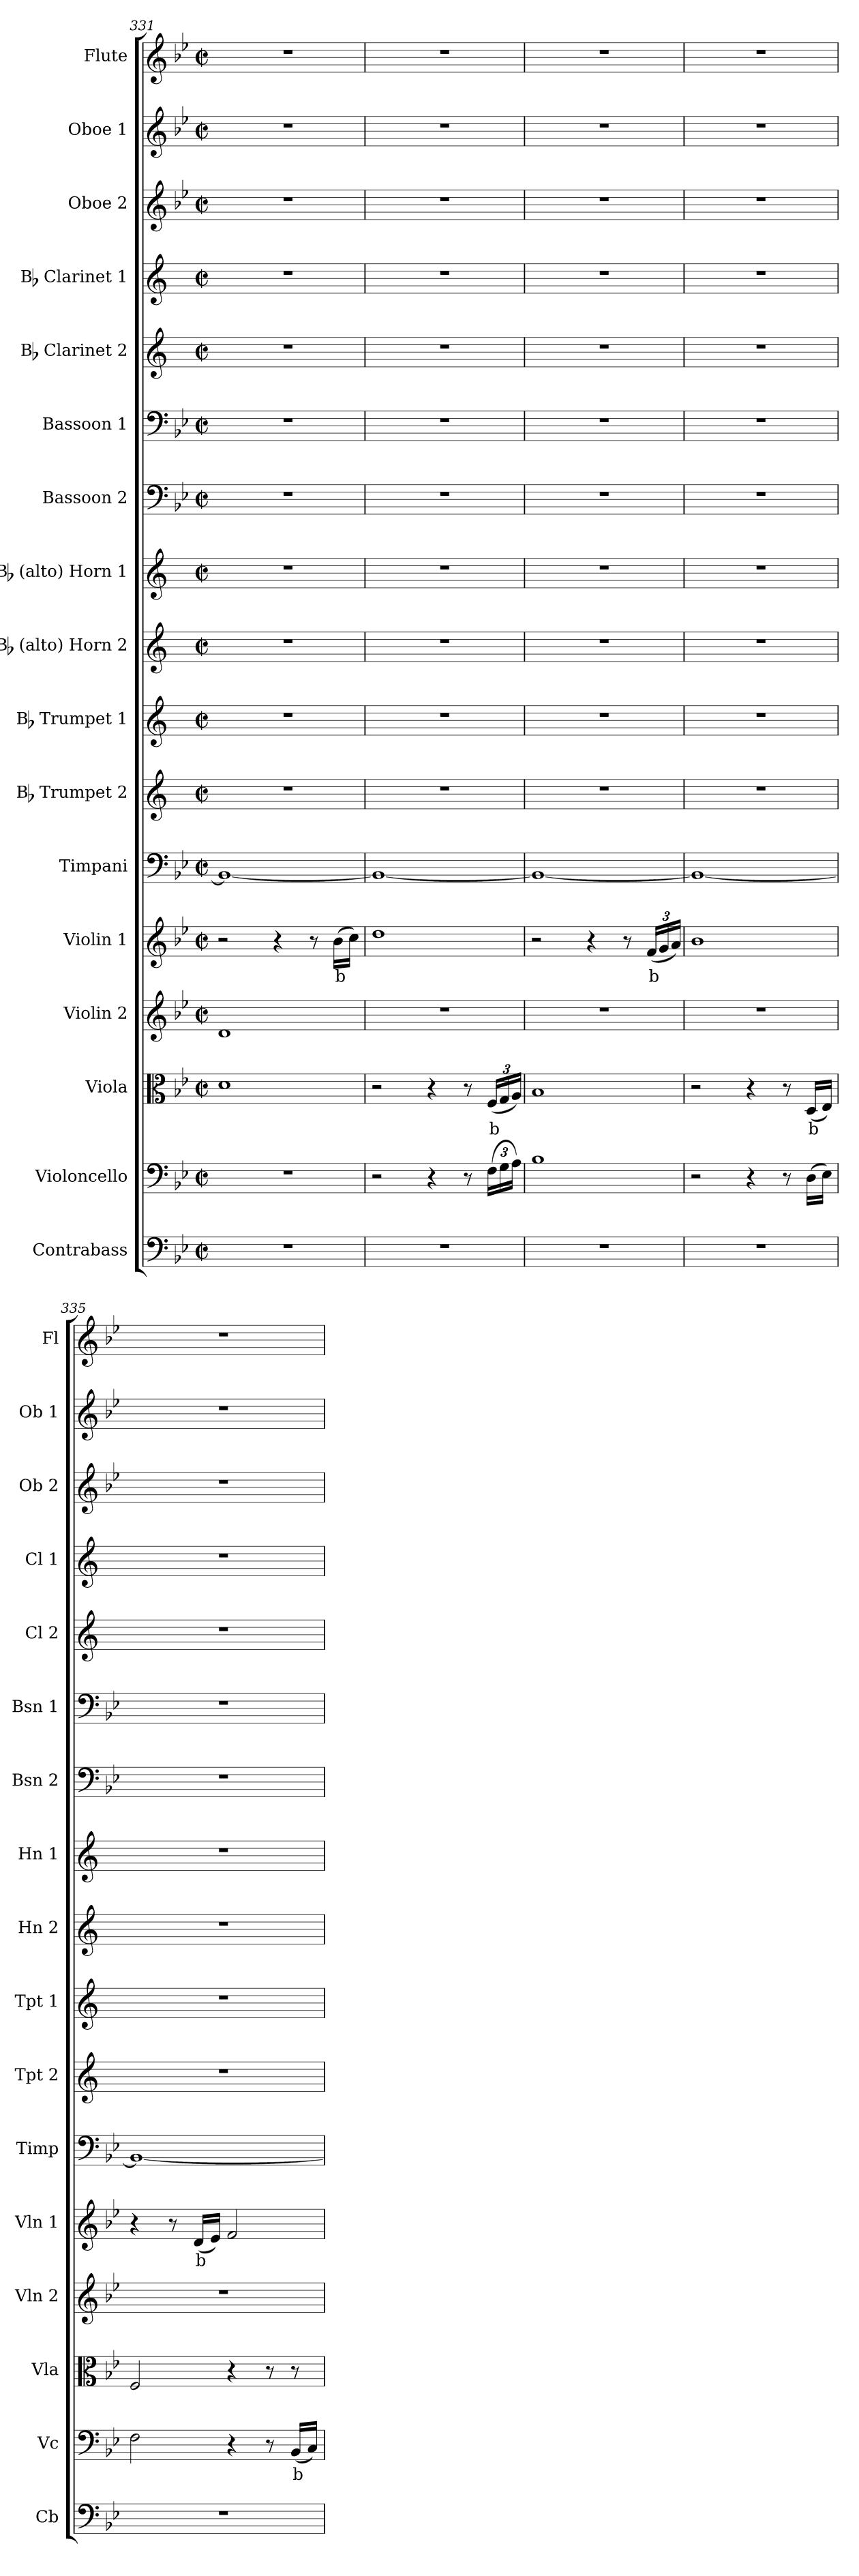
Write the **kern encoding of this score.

**kern	**kern	**text	**dynam	**kern	**text	**kern	**kern	**text	**kern	**kern	**kern	**kern	**kern	**kern	**kern	**kern	**kern	**kern	**kern	**kern
*part17	*part16	*part16	*part16	*part15	*part15	*part14	*part13	*part13	*part12	*part11	*part10	*part9	*part8	*part7	*part6	*part5	*part4	*part3	*part2	*part1
*staff17	*staff16	*staff16	*staff16	*staff15	*staff15	*staff14	*staff13	*staff13	*staff12	*staff11	*staff10	*staff9	*staff8	*staff7	*staff6	*staff5	*staff4	*staff3	*staff2	*staff1
*I"Contrabass	*I"Violoncello	*	*	*I"Viola	*	*I"Violin 2	*I"Violin 1	*	*I"Timpani	*I"Bb Trumpet 2	*I"Bb Trumpet 1	*I"Bb (alto) Horn 2	*I"Bb (alto) Horn 1	*I"Bassoon 2	*I"Bassoon 1	*I"Bb Clarinet 2	*I"Bb Clarinet 1	*I"Oboe 2	*I"Oboe 1	*I"Flute
*I'Cb	*I'Vc	*	*	*I'Vla	*	*I'Vln 2	*I'Vln 1	*	*I'Timp	*I'Tpt 2	*I'Tpt 1	*I'Hn 2	*I'Hn 1	*I'Bsn 2	*I'Bsn 1	*I'Cl 2	*I'Cl 1	*I'Ob 2	*I'Ob 1	*I'Fl
*clefF4	*clefF4	*	*	*clefC3	*	*clefG2	*clefG2	*	*clefF4	*clefG2	*clefG2	*clefG2	*clefG2	*clefF4	*clefF4	*clefG2	*clefG2	*clefG2	*clefG2	*clefG2
*ITrd7c12	*	*	*	*	*	*	*	*	*	*ITrd1c2	*ITrd1c2	*ITrd1c2	*ITrd1c2	*	*	*ITrd1c2	*ITrd1c2	*	*	*
*k[b-e-]	*k[b-e-]	*	*	*k[b-e-]	*	*k[b-e-]	*k[b-e-]	*	*k[b-e-]	*k[b-e-]	*k[b-e-]	*k[b-e-]	*k[b-e-]	*k[b-e-]	*k[b-e-]	*k[b-e-]	*k[b-e-]	*k[b-e-]	*k[b-e-]	*k[b-e-]
*M2/2	*M2/2	*	*	*M2/2	*	*M2/2	*M2/2	*	*M2/2	*M2/2	*M2/2	*M2/2	*M2/2	*M2/2	*M2/2	*M2/2	*M2/2	*M2/2	*M2/2	*M2/2
*met(c|)	*met(c|)	*	*	*met(c|)	*	*met(c|)	*met(c|)	*	*met(c|)	*met(c|)	*met(c|)	*met(c|)	*met(c|)	*met(c|)	*met(c|)	*met(c|)	*met(c|)	*met(c|)	*met(c|)	*met(c|)
=331	=331	=331	=331	=331	=331	=331	=331	=331	=331	=331	=331	=331	=331	=331	=331	=331	=331	=331	=331	=331
1r	1r	.	.	1d	.	1d	2r	.	1BB-_	1r	1r	1r	1r	1r	1r	1r	1r	1r	1r	1r
.	.	.	.	.	.	.	4r	.	.	.	.	.	.	.	.	.	.	.	.	.
.	.	.	.	.	.	.	8r	.	.	.	.	.	.	.	.	.	.	.	.	.
!	!	!	!	!	!	!	!	!LO:LY:b:color=#FF0000	!	!	!	!	!	!	!	!	!	!	!	!
.	.	.	.	.	.	.	(16b-\LL	b	.	.	.	.	.	.	.	.	.	.	.	.
.	.	.	.	.	.	.	16cc\JJ)	.	.	.	.	.	.	.	.	.	.	.	.	.
=332	=332	=332	=332	=332	=332	=332	=332	=332	=332	=332	=332	=332	=332	=332	=332	=332	=332	=332	=332	=332
1r	2r	.	.	2r	.	1r	1dd	.	1BB-_	1r	1r	1r	1r	1r	1r	1r	1r	1r	1r	1r
.	4r	.	.	4r	.	.	.	.	.	.	.	.	.	.	.	.	.	.	.	.
.	8r	.	.	8r	.	.	.	.	.	.	.	.	.	.	.	.	.	.	.	.
*	*Xbrackettup	*	*	*Xbrackettup	*	*	*	*	*	*	*	*	*	*	*	*	*	*	*	*
!	!	!	!LO:DY:b	!	!LO:LY:b:color=#FF0000	!	!	!	!	!	!	!	!	!	!	!	!	!	!	!
!	!	!	!LO:DY:n=1:b	!	!	!	!	!	!	!	!	!	!	!	!	!	!	!	!	!
.	(24F\LL	.	other-dynamics pp	(24F/LL	b	.	.	.	.	.	.	.	.	.	.	.	.	.	.	.
.	24G\	.	.	24G/	.	.	.	.	.	.	.	.	.	.	.	.	.	.	.	.
.	24A\JJ)	.	.	24A/JJ)	.	.	.	.	.	.	.	.	.	.	.	.	.	.	.	.
!!LO:PB:g=z
=333	=333	=333	=333	=333	=333	=333	=333	=333	=333	=333	=333	=333	=333	=333	=333	=333	=333	=333	=333	=333
1r	1B-	.	.	1B-	.	1r	2r	.	1BB-_	1r	1r	1r	1r	1r	1r	1r	1r	1r	1r	1r
.	.	.	.	.	.	.	4r	.	.	.	.	.	.	.	.	.	.	.	.	.
.	.	.	.	.	.	.	8r	.	.	.	.	.	.	.	.	.	.	.	.	.
*	*	*	*	*	*	*	*Xbrackettup	*	*	*	*	*	*	*	*	*	*	*	*	*
!	!	!	!	!	!	!	!	!LO:LY:b:color=#FF0000	!	!	!	!	!	!	!	!	!	!	!	!
.	.	.	.	.	.	.	(24f/LL	b	.	.	.	.	.	.	.	.	.	.	.	.
.	.	.	.	.	.	.	24g/	.	.	.	.	.	.	.	.	.	.	.	.	.
.	.	.	.	.	.	.	24a/JJ)	.	.	.	.	.	.	.	.	.	.	.	.	.
=334	=334	=334	=334	=334	=334	=334	=334	=334	=334	=334	=334	=334	=334	=334	=334	=334	=334	=334	=334	=334
1r	2r	.	.	2r	.	1r	1b-	.	1BB-_	1r	1r	1r	1r	1r	1r	1r	1r	1r	1r	1r
.	4r	.	.	4r	.	.	.	.	.	.	.	.	.	.	.	.	.	.	.	.
.	8r	.	.	8r	.	.	.	.	.	.	.	.	.	.	.	.	.	.	.	.
!	!	!	!	!	!LO:LY:b:color=#FF0000	!	!	!	!	!	!	!	!	!	!	!	!	!	!	!
.	(16D\LL	.	.	(16D/LL	b	.	.	.	.	.	.	.	.	.	.	.	.	.	.	.
.	16E-\JJ)	.	.	16E-/JJ)	.	.	.	.	.	.	.	.	.	.	.	.	.	.	.	.
=335	=335	=335	=335	=335	=335	=335	=335	=335	=335	=335	=335	=335	=335	=335	=335	=335	=335	=335	=335	=335
1r	2F\	.	.	2F/	.	1r	4r	.	1BB-_	1r	1r	1r	1r	1r	1r	1r	1r	1r	1r	1r
.	.	.	.	.	.	.	8r	.	.	.	.	.	.	.	.	.	.	.	.	.
!	!	!	!	!	!	!	!	!LO:LY:b:color=#FF0000	!	!	!	!	!	!	!	!	!	!	!	!
.	.	.	.	.	.	.	(16d/LL	b	.	.	.	.	.	.	.	.	.	.	.	.
.	.	.	.	.	.	.	16e-/JJ)	.	.	.	.	.	.	.	.	.	.	.	.	.
.	4r	.	.	4r	.	.	2f/	.	.	.	.	.	.	.	.	.	.	.	.	.
.	8r	.	.	8r	.	.	.	.	.	.	.	.	.	.	.	.	.	.	.	.
!	!	!LO:LY:b:color=#FF0000	!	!	!	!	!	!	!	!	!	!	!	!	!	!	!	!	!	!
.	(16BB-/LL	b	.	8r	.	.	.	.	.	.	.	.	.	.	.	.	.	.	.	.
.	16C/JJ)	.	.	.	.	.	.	.	.	.	.	.	.	.	.	.	.	.	.	.
=	=	=	=	=	=	=	=	=	=	=	=	=	=	=	=	=	=	=	=	=
*-	*-	*-	*-	*-	*-	*-	*-	*-	*-	*-	*-	*-	*-	*-	*-	*-	*-	*-	*-	*-
